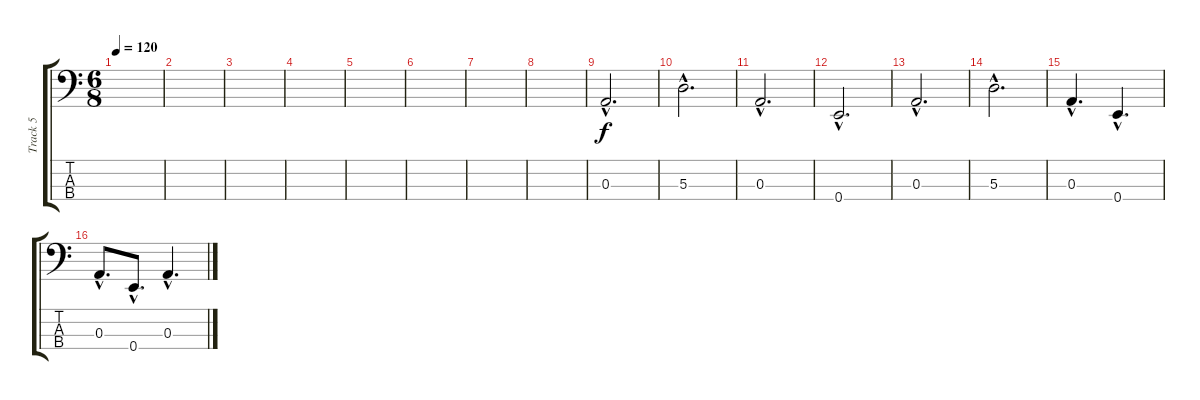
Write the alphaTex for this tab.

\track ("Track 5" "Track 5") {instrument electricbasspick}
\staff {score tabs}
\tuning (G2 D2 A1 E1) {hide}
\ts (6 8)
\tempo 120
\clef f4
\ks c
|
|
|
|
|
|
|
|
0.3{hac}.2{d} |
5.3{hac}.2{d} |
0.3{hac}.2{d} |
0.4{hac}.2{d} |
0.3{hac}.2{d} |
5.3{hac}.2{d} |
0.3{hac}.4{d} 0.4{hac}.4{d} |
0.3{hac}.8{d} 0.4{hac}.8{d} 0.3{hac}.4{d}
